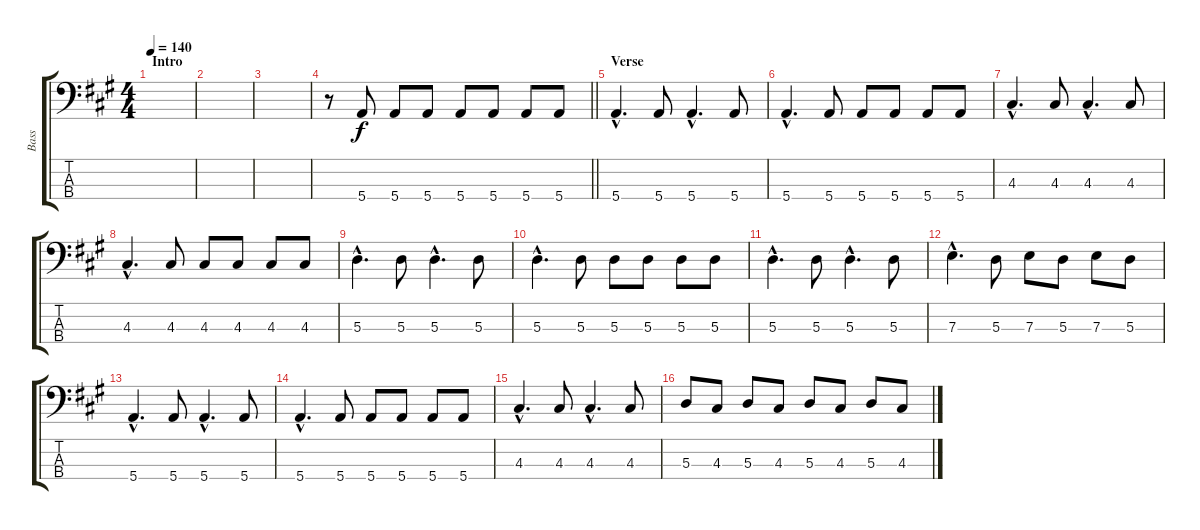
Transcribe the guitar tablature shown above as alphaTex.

\track ("Bass" "Bass") {instrument electricbassfinger}
\staff {score tabs}
\tuning (G2 D2 A1 E1) {hide}
\ts (4 4)
\section ("" "Intro")
\tempo 140
\clef f4
\ks a
|
|
|
\barLineRight lightlight
r.8 5.4.8 5.4.8 5.4.8 5.4.8 5.4.8 5.4.8 5.4.8 |
\section ("" "Verse")
5.4{hac}.4{d} 5.4.8 5.4{hac}.4{d} 5.4.8 |
5.4{hac}.4{d} 5.4.8 5.4.8 5.4.8 5.4.8 5.4.8 |
4.3{hac}.4{d} 4.3.8 4.3{hac}.4{d} 4.3.8 |
4.3{hac}.4{d} 4.3.8 4.3.8 4.3.8 4.3.8 4.3.8 |
5.3{hac}.4{d} 5.3.8 5.3{hac}.4{d} 5.3.8 |
5.3{hac}.4{d} 5.3.8 5.3.8 5.3.8 5.3.8 5.3.8 |
5.3{hac}.4{d} 5.3.8 5.3{hac}.4{d} 5.3.8 |
7.3{hac}.4{d} 5.3.8 7.3.8 5.3.8 7.3.8 5.3.8 |
5.4{hac}.4{d} 5.4.8 5.4{hac}.4{d} 5.4.8 |
5.4{hac}.4{d} 5.4.8 5.4.8 5.4.8 5.4.8 5.4.8 |
4.3{hac}.4{d} 4.3.8 4.3{hac}.4{d} 4.3.8 |
5.3.8 4.3.8 5.3.8 4.3.8 5.3.8 4.3.8 5.3.8 4.3.8
